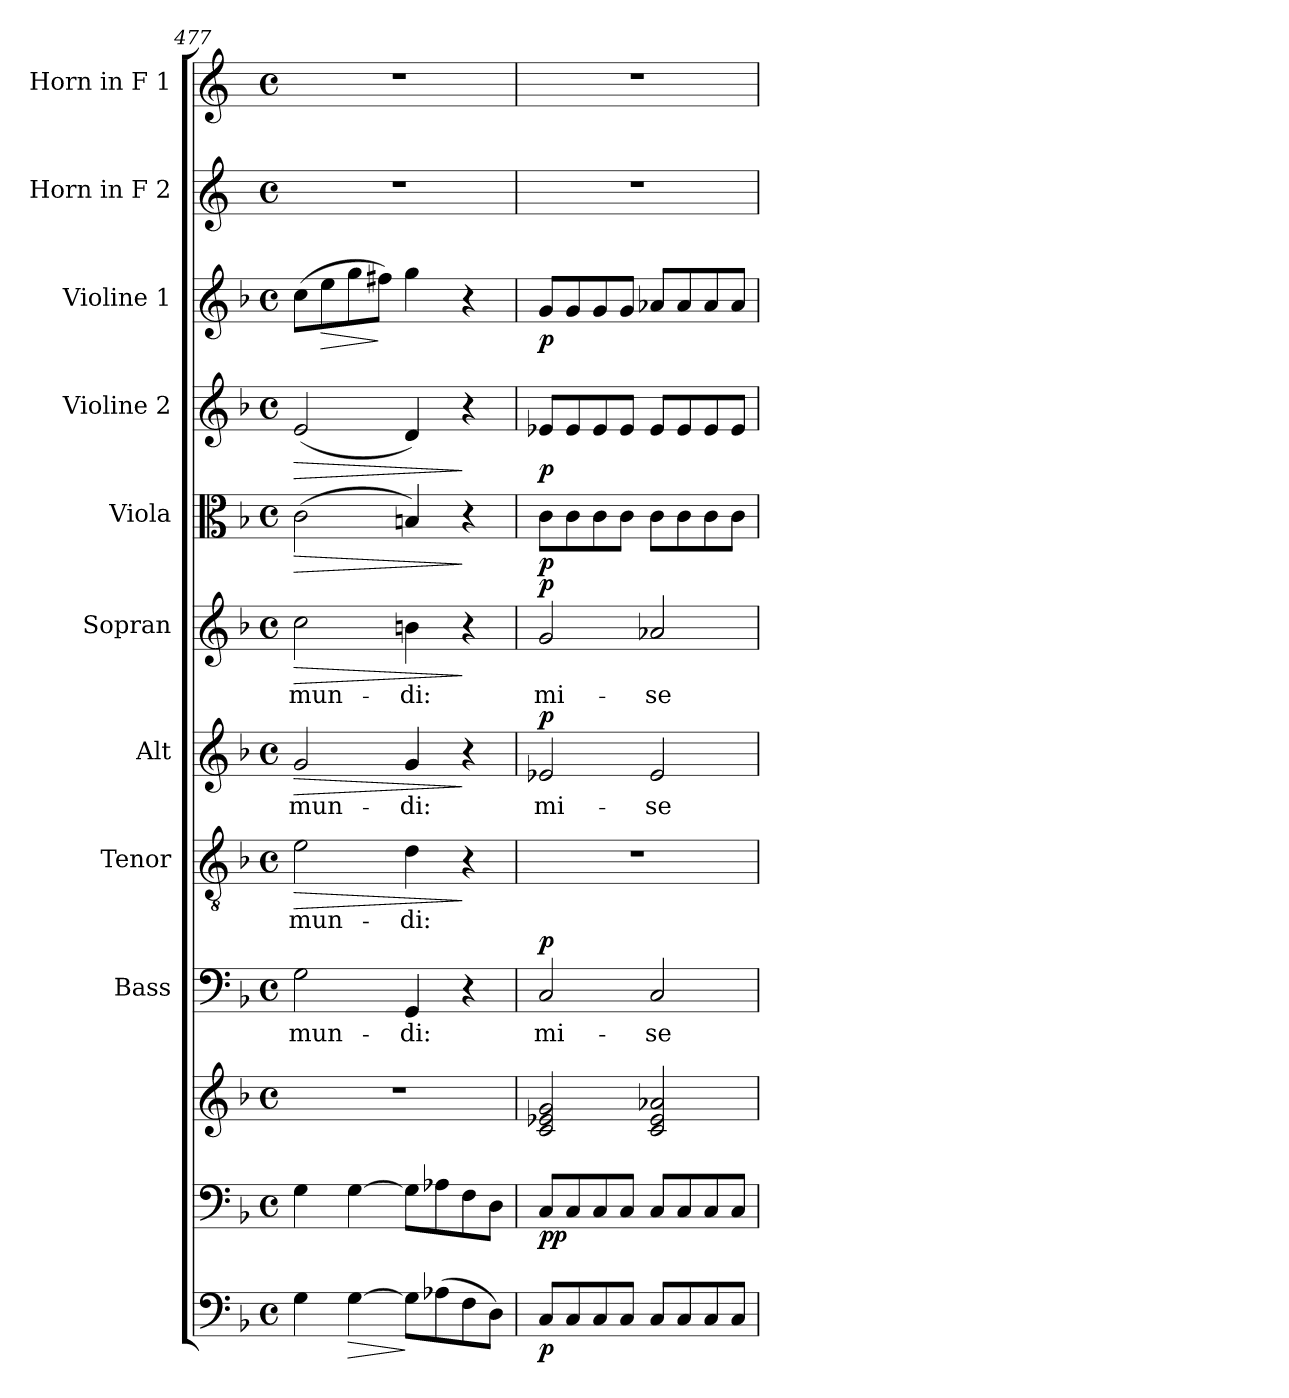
**kern	**dynam	**kern	**kern	**dynam	**kern	**text	**dynam	**kern	**text	**dynam	**kern	**text	**dynam	**kern	**text	**dynam	**kern	**dynam	**kern	**dynam	**kern	**dynam	**kern	**kern
*part11	*part11	*part10	*part10	*part10	*part9	*part9	*part9	*part8	*part8	*part8	*part7	*part7	*part7	*part6	*part6	*part6	*part5	*part5	*part4	*part4	*part3	*part3	*part2	*part1
*staff12	*staff12	*staff11	*staff10	*staff10/11	*staff9	*staff9	*staff9	*staff8	*staff8	*staff8	*staff7	*staff7	*staff7	*staff6	*staff6	*staff6	*staff5	*staff5	*staff4	*staff4	*staff3	*staff3	*staff2	*staff1
*	*	*	*	*	*I"Bass	*	*	*I"Tenor	*	*	*I"Alt	*	*	*I"Sopran	*	*	*I"Viola	*	*I"Violine 2	*	*I"Violine 1	*	*I"Horn in F 2	*I"Horn in F 1
*	*	*	*	*	*I'B.	*	*	*I'T.	*	*	*I'A.	*	*	*I'S.	*	*	*I'Vla.	*	*I'Vl. 2	*	*I'Vl. 1	*	*	*
*clefF4	*	*clefF4	*clefG2	*	*clefF4	*	*	*clefGv2	*	*	*clefG2	*	*	*clefG2	*	*	*clefC3	*	*clefG2	*	*clefG2	*	*clefG2	*clefG2
*ITrd7c12	*	*	*	*	*	*	*	*	*	*	*	*	*	*	*	*	*	*	*	*	*	*	*ITrd4c7	*ITrd4c7
*k[b-]	*	*k[b-]	*k[b-]	*	*k[b-]	*	*	*k[b-]	*	*	*k[b-]	*	*	*k[b-]	*	*	*k[b-]	*	*k[b-]	*	*k[b-]	*	*k[b-]	*k[b-]
*F:	*	*F:	*F:	*	*F:	*	*	*F:	*	*	*F:	*	*	*F:	*	*	*F:	*	*F:	*	*F:	*	*F:	*F:
*M4/4	*	*M4/4	*M4/4	*	*M4/4	*	*	*M4/4	*	*	*M4/4	*	*	*M4/4	*	*	*M4/4	*	*M4/4	*	*M4/4	*	*M4/4	*M4/4
*met(c)	*	*met(c)	*met(c)	*	*met(c)	*	*	*met(c)	*	*	*met(c)	*	*	*met(c)	*	*	*met(c)	*	*met(c)	*	*met(c)	*	*met(c)	*met(c)
=477	=477	=477	=477	=477	=477	=477	=477	=477	=477	=477	=477	=477	=477	=477	=477	=477	=477	=477	=477	=477	=477	=477	=477	=477
!	!	!	!	!	!	!LO:LY:b	!	!	!LO:LY:b	!LO:HP:b	!	!LO:LY:b	!LO:HP:b	!	!LO:LY:b	!LO:HP:b	!	!LO:HP:b	!	!LO:HP:b	!	!	!	!
4GG\	.	4G\	1r	.	2G\	mun-	.	2e\	mun-	>	2g/	mun-	>	2cc\	mun-	>	(>2c\	>	(<2e/	>	(>8cc\L	.	1r	1r
!	!	!	!	!	!	!	!	!	!	!	!	!	!	!	!	!	!	!	!	!	!	!LO:HP:b	!	!
.	.	.	.	.	.	.	.	.	.	.	.	.	.	.	.	.	.	.	.	.	8ee\	>	.	.
!	!LO:HP:b	!	!	!	!	!	!	!	!	!	!	!	!	!	!	!	!	!	!	!	!	!	!	!
[4GG\	>	[4G\	.	.	.	.	.	.	.	.	.	.	.	.	.	.	.	.	.	.	8gg\	.	.	.
.	.	.	.	.	.	.	.	.	.	.	.	.	.	.	.	.	.	.	.	.	8ff#X\J)	]	.	.
!	!	!	!	!	!	!LO:LY:b	!	!	!LO:LY:b	!	!	!LO:LY:b	!	!	!LO:LY:b	!	!	!	!	!	!	!	!	!
8GG\L]	]	8G\L]	.	.	4GG/	-di:	.	4d\	-di:	.	4g/	-di:	.	4bn\	-di:	.	4Bn/)	.	4d/)	.	4gg\	.	.	.
(>8AA-X\	.	8A-X\	.	.	.	.	.	.	.	.	.	.	.	.	.	.	.	.	.	.	.	.	.	.
8FF\	.	8F\	.	.	4r	.	.	4r	.	]	4r	.	]	4r	.	]	4r	]	4r	]	4r	.	.	.
8DD\J)	.	8D\J	.	.	.	.	.	.	.	.	.	.	.	.	.	.	.	.	.	.	.	.	.	.
=478	=478	=478	=478	=478	=478	=478	=478	=478	=478	=478	=478	=478	=478	=478	=478	=478	=478	=478	=478	=478	=478	=478	=478	=478
!	!LO:DY:b	!	!	!LO:DY:b=2	!	!LO:LY:b	!	!	!	!	!	!LO:LY:b	!	!	!LO:LY:b	!	!	!	!	!	!	!	!	!
!	!	!	!	!LO:DY:n=1:b	!	!	!LO:DY:a	!	!	!	!	!	!LO:DY:a	!	!	!LO:DY:a	!	!LO:DY:b	!	!LO:DY:b	!	!LO:DY:b	!	!
8CC/L	p	8C/L	2c/ 2e-X/ 2g/	p p	2C/	mi-	p	1r	.	.	2e-X/	mi-	p	2g/	mi-	p	8c\L	p	8e-X/L	p	8g/L	p	1r	1r
8CC/	.	8C/	.	.	.	.	.	.	.	.	.	.	.	.	.	.	8c\	.	8e-/	.	8g/	.	.	.
8CC/	.	8C/	.	.	.	.	.	.	.	.	.	.	.	.	.	.	8c\	.	8e-/	.	8g/	.	.	.
8CC/J	.	8C/J	.	.	.	.	.	.	.	.	.	.	.	.	.	.	8c\J	.	8e-/J	.	8g/J	.	.	.
!	!	!	!	!	!	!LO:LY:b	!	!	!	!	!	!LO:LY:b	!	!	!LO:LY:b	!	!	!	!	!	!	!	!	!
8CC/L	.	8C/L	2c/ 2e-/ 2a-X/	.	2C/	-se-	.	.	.	.	2e-/	-se-	.	2a-X/	-se-	.	8c\L	.	8e-/L	.	8a-X/L	.	.	.
8CC/	.	8C/	.	.	.	.	.	.	.	.	.	.	.	.	.	.	8c\	.	8e-/	.	8a-/	.	.	.
8CC/	.	8C/	.	.	.	.	.	.	.	.	.	.	.	.	.	.	8c\	.	8e-/	.	8a-/	.	.	.
8CC/J	.	8C/J	.	.	.	.	.	.	.	.	.	.	.	.	.	.	8c\J	.	8e-/J	.	8a-/J	.	.	.
=	=	=	=	=	=	=	=	=	=	=	=	=	=	=	=	=	=	=	=	=	=	=	=	=
*-	*-	*-	*-	*-	*-	*-	*-	*-	*-	*-	*-	*-	*-	*-	*-	*-	*-	*-	*-	*-	*-	*-	*-	*-
